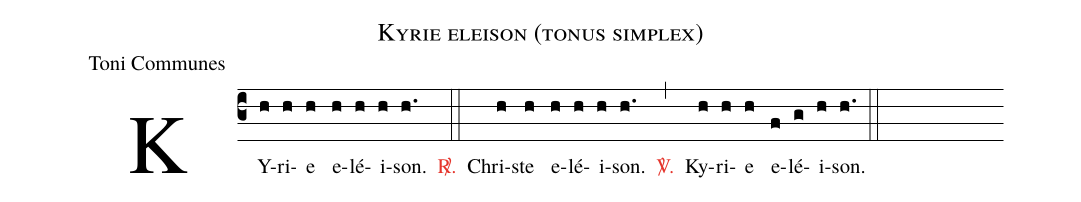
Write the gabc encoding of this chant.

name:Kyrie eleison (tonus simplex);
office-part:Toni Communes;
%%
%%
(c3)KY(h)ri(h)e(h) e(h)lé(h)i(h)son.(h.) <c><sp>R/</sp>.</c>(::) Chri(h)ste(h) e(h)lé(h)i(h)son.(h.) <c><sp>V/</sp>.</c>(,) Ky(h)ri(h)e(h) e(f)lé(g)i(h)son.(h.) (::)
